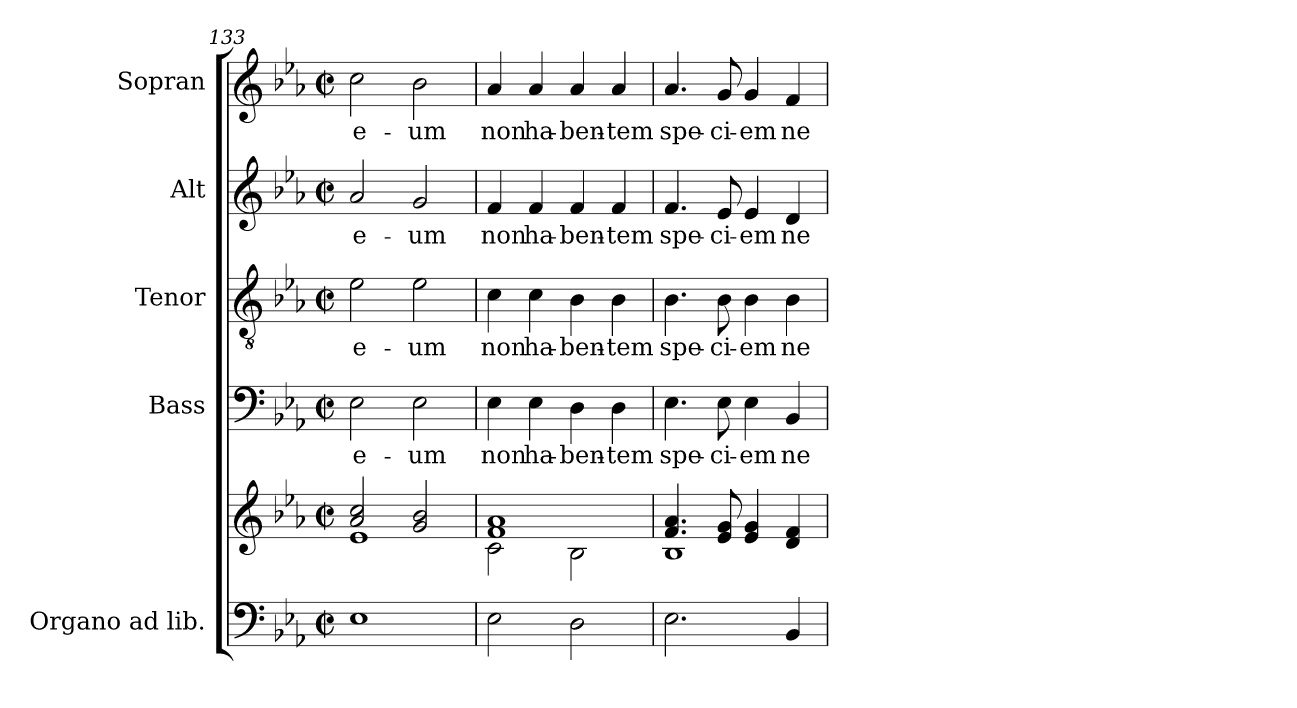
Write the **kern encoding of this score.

**kern	**kern	**kern	**text	**kern	**text	**kern	**text	**kern	**text
*part5	*part5	*part4	*part4	*part3	*part3	*part2	*part2	*part1	*part1
*staff6	*staff5	*staff4	*staff4	*staff3	*staff3	*staff2	*staff2	*staff1	*staff1
*I"Organo ad lib.	*	*I"Bass	*	*I"Tenor	*	*I"Alt	*	*I"Sopran	*
*	*	*I'B.	*	*I'T.	*	*I'A.	*	*I'S.	*
*clefF4	*clefG2	*clefF4	*	*clefGv2	*	*clefG2	*	*clefG2	*
*k[b-e-a-]	*k[b-e-a-]	*k[b-e-a-]	*	*k[b-e-a-]	*	*k[b-e-a-]	*	*k[b-e-a-]	*
*E-:	*E-:	*E-:	*	*E-:	*	*E-:	*	*E-:	*
*M2/2	*M2/2	*M2/2	*	*M2/2	*	*M2/2	*	*M2/2	*
*met(c|)	*met(c|)	*met(c|)	*	*met(c|)	*	*met(c|)	*	*met(c|)	*
=133	=133	=133	=133	=133	=133	=133	=133	=133	=133
*	*^	*	*	*	*	*	*	*	*
!	!	!	!	!LO:LY:b	!	!LO:LY:b	!	!LO:LY:b	!	!LO:LY:b
1E-	2a-/ 2cc/	1e-	2E-\	e-	2e-\	e-	2a-/	e-	2cc\	e-
!	!	!	!	!LO:LY:b	!	!LO:LY:b	!	!LO:LY:b	!	!LO:LY:b
.	2g/ 2b-/	.	2E-\	-um	2e-\	-um	2g/	-um	2b-\	-um
=134	=134	=134	=134	=134	=134	=134	=134	=134	=134	=134
!	!	!	!	!LO:LY:b	!	!LO:LY:b	!	!LO:LY:b	!	!LO:LY:b
2E-\	1f 1a-	2c\	4E-\	non	4c\	non	4f/	non	4a-/	non
!	!	!	!	!LO:LY:b	!	!LO:LY:b	!	!LO:LY:b	!	!LO:LY:b
.	.	.	4E-\	ha-	4c\	ha-	4f/	ha-	4a-/	ha-
!	!	!	!	!LO:LY:b	!	!LO:LY:b	!	!LO:LY:b	!	!LO:LY:b
2D\	.	2B-\	4D\	-ben-	4B-\	-ben-	4f/	-ben-	4a-/	-ben-
!	!	!	!	!LO:LY:b	!	!LO:LY:b	!	!LO:LY:b	!	!LO:LY:b
.	.	.	4D\	-tem	4B-\	-tem	4f/	-tem	4a-/	-tem
=135	=135	=135	=135	=135	=135	=135	=135	=135	=135	=135
!	!	!	!	!LO:LY:b	!	!LO:LY:b	!	!LO:LY:b	!	!LO:LY:b
2.E-\	4.f/ 4.a-/	1B-	4.E-\	spe-	4.B-\	spe-	4.f/	spe-	4.a-/	spe-
!	!	!	!	!LO:LY:b	!	!LO:LY:b	!	!LO:LY:b	!	!LO:LY:b
.	8e-/ 8g/	.	8E-\	-ci-	8B-\	-ci-	8e-/	-ci-	8g/	-ci-
!	!	!	!	!LO:LY:b	!	!LO:LY:b	!	!LO:LY:b	!	!LO:LY:b
.	4e-/ 4g/	.	4E-\	-em	4B-\	-em	4e-/	-em	4g/	-em
!	!	!	!	!LO:LY:b	!	!LO:LY:b	!	!LO:LY:b	!	!LO:LY:b
4BB-/	4d/ 4f/	.	4BB-/	ne-	4B-\	ne-	4d/	ne-	4f/	ne-
*	*v	*v	*	*	*	*	*	*	*	*
=	=	=	=	=	=	=	=	=	=
*-	*-	*-	*-	*-	*-	*-	*-	*-	*-
